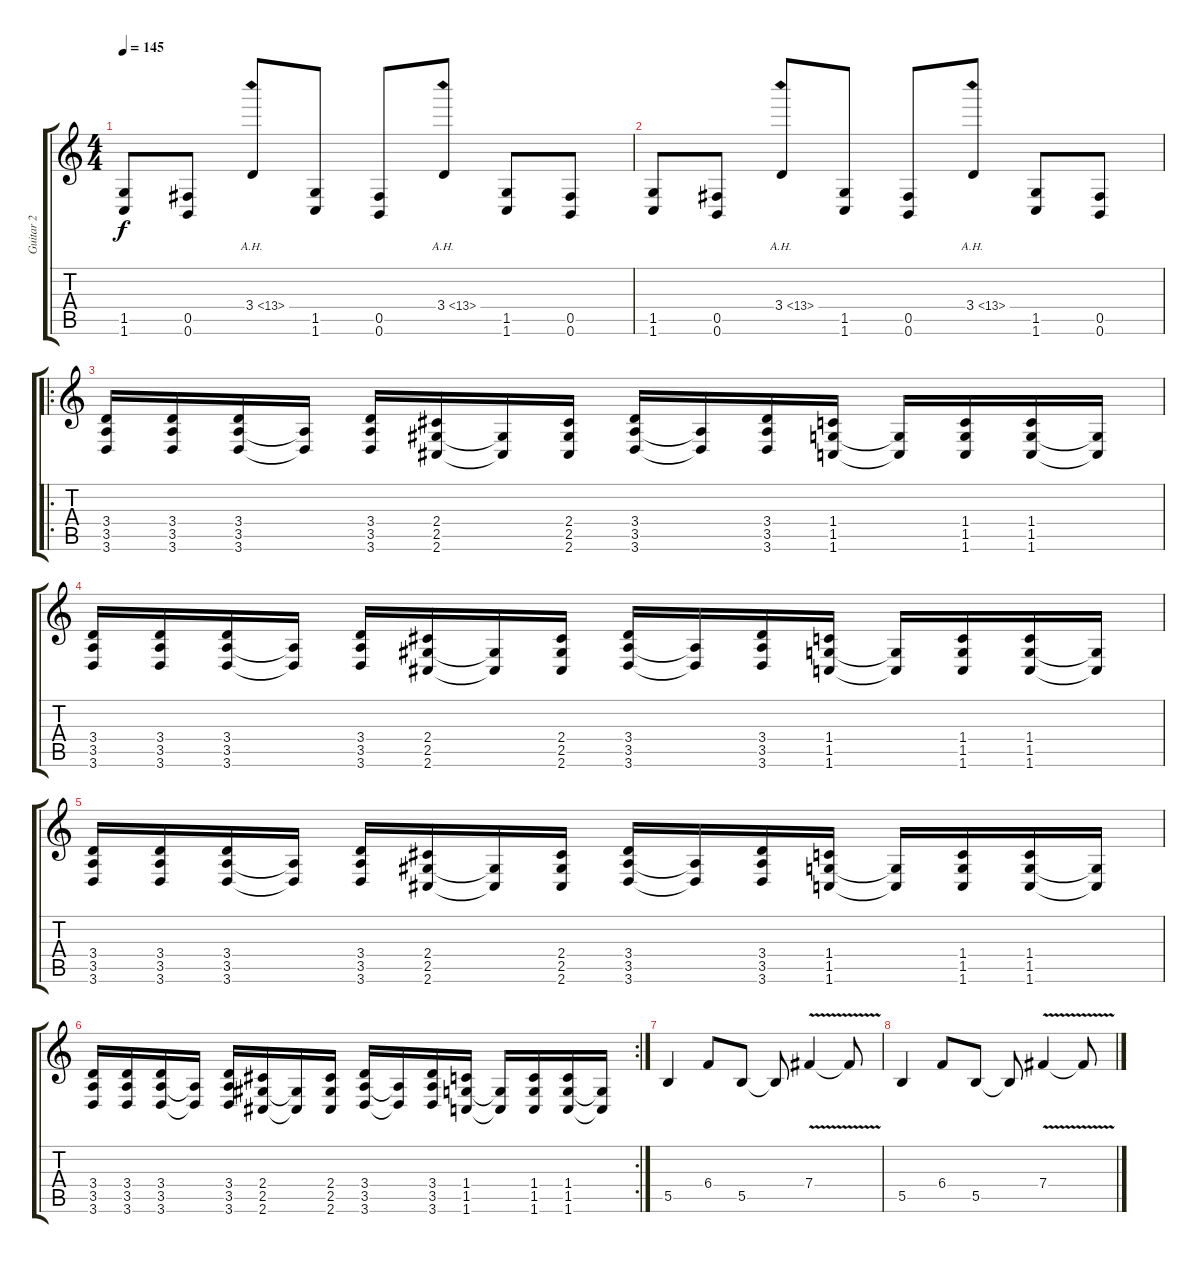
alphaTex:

\track ("Guitar 2" "Guitar 2") {instrument distortionguitar}
\staff {score tabs}
\tuning (Db4 Ab3 E3 B2 Gb2 B1) {hide}
\ts (4 4)
\tempo 145
\clef g2
\ks c
(1.5 1.6).8{dy f} (0.5 0.6).8 3.4{ah 10}.8 (1.5 1.6).8 (0.5 0.6).8 3.4{ah 10}.8 (1.5 1.6).8 (0.5 0.6).8 |
(1.5 1.6).8 (0.5 0.6).8 3.4{ah 10}.8 (1.5 1.6).8 (0.5 0.6).8 3.4{ah 10}.8 (1.5 1.6).8 (0.5 0.6).8 |
\ro
(3.4 3.5 3.6).16 (3.4 3.5 3.6).16 (3.4 3.5 3.6).16 (3.5{t} 3.6{t}).16 (3.4 3.5 3.6).16 (2.4 2.5 2.6).16 (2.5{t} 2.6{t}).16 (2.4 2.5 2.6).16 (3.4 3.5 3.6).16 (3.5{t} 3.6{t}).16 (3.4 3.5 3.6).16 (1.4 1.5 1.6).16 (1.5{t} 1.6{t}).16 (1.4 1.5 1.6).16 (1.4 1.5 1.6).16 (1.5{t} 1.6{t}).16 |
(3.4 3.5 3.6).16 (3.4 3.5 3.6).16 (3.4 3.5 3.6).16 (3.5{t} 3.6{t}).16 (3.4 3.5 3.6).16 (2.4 2.5 2.6).16 (2.5{t} 2.6{t}).16 (2.4 2.5 2.6).16 (3.4 3.5 3.6).16 (3.5{t} 3.6{t}).16 (3.4 3.5 3.6).16 (1.4 1.5 1.6).16 (1.5{t} 1.6{t}).16 (1.4 1.5 1.6).16 (1.4 1.5 1.6).16 (1.5{t} 1.6{t}).16 |
(3.4 3.5 3.6).16 (3.4 3.5 3.6).16 (3.4 3.5 3.6).16 (3.5{t} 3.6{t}).16 (3.4 3.5 3.6).16 (2.4 2.5 2.6).16 (2.5{t} 2.6{t}).16 (2.4 2.5 2.6).16 (3.4 3.5 3.6).16 (3.5{t} 3.6{t}).16 (3.4 3.5 3.6).16 (1.4 1.5 1.6).16 (1.5{t} 1.6{t}).16 (1.4 1.5 1.6).16 (1.4 1.5 1.6).16 (1.5{t} 1.6{t}).16 |
\rc 2
(3.4 3.5 3.6).16 (3.4 3.5 3.6).16 (3.4 3.5 3.6).16 (3.5{t} 3.6{t}).16 (3.4 3.5 3.6).16 (2.4 2.5 2.6).16 (2.5{t} 2.6{t}).16 (2.4 2.5 2.6).16 (3.4 3.5 3.6).16 (3.5{t} 3.6{t}).16 (3.4 3.5 3.6).16 (1.4 1.5 1.6).16 (1.5{t} 1.6{t}).16 (1.4 1.5 1.6).16 (1.4 1.5 1.6).16 (1.5{t} 1.6{t}).16 |
5.5.4 6.4.8 5.5.8 5.5{t}.8 7.4{v}.4 7.4{t}.8 |
5.5.4 6.4.8 5.5.8 5.5{t}.8 7.4{v}.4 7.4{t}.8
